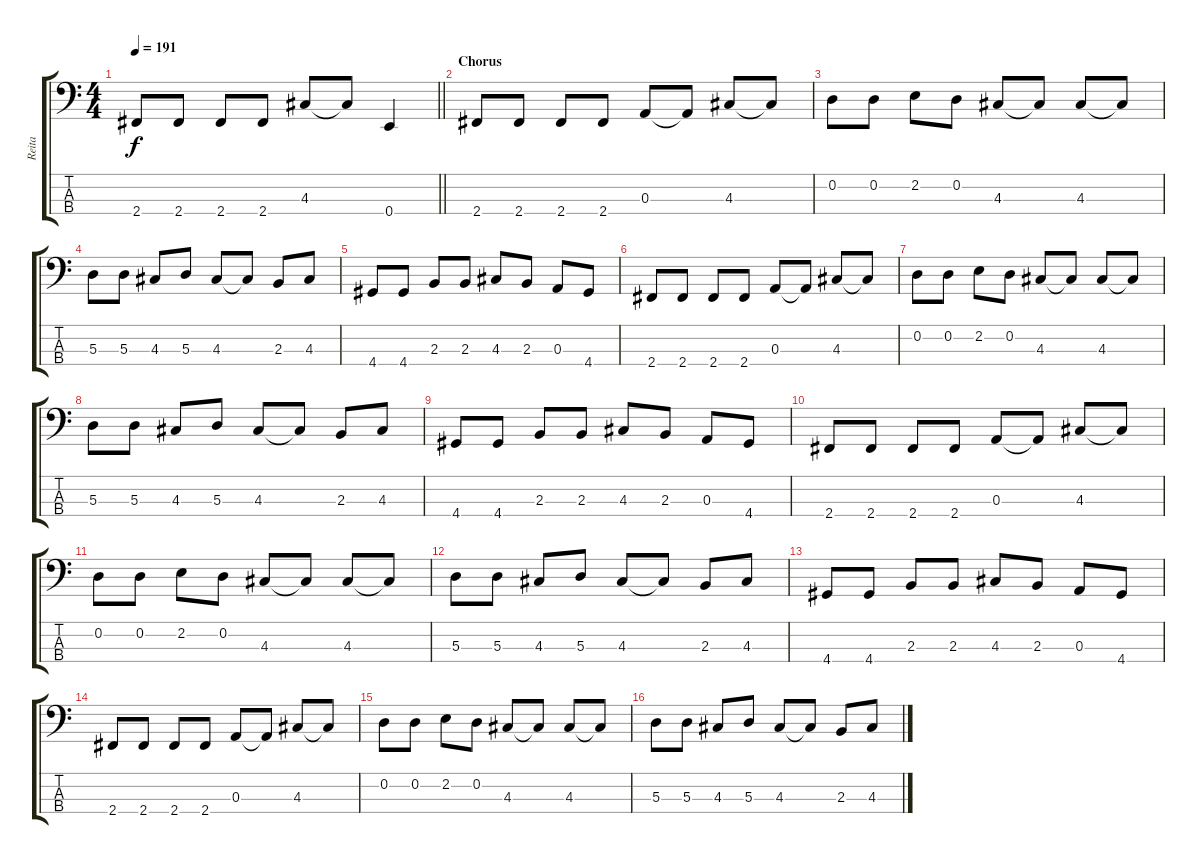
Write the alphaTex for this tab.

\track ("Reita" "Reita") {instrument electricbasspick}
\staff {score tabs}
\tuning (G2 D2 A1 E1) {hide}
\ts (4 4)
\tempo 191
\clef f4
\barLineRight lightlight
\ks c
2.4.8{dy f} 2.4.8 2.4.8 2.4.8 4.3.8 4.3{t}.8 0.4.4 |
\section ("" "Chorus")
2.4.8 2.4.8 2.4.8 2.4.8 0.3.8 0.3{t}.8 4.3.8 4.3{t}.8 |
0.2.8 0.2.8 2.2.8 0.2.8 4.3.8 4.3{t}.8 4.3.8 4.3{t}.8 |
5.3.8 5.3.8 4.3.8 5.3.8 4.3.8 4.3{t}.8 2.3.8 4.3.8 |
4.4.8 4.4.8 2.3.8 2.3.8 4.3.8 2.3.8 0.3.8 4.4.8 |
2.4.8 2.4.8 2.4.8 2.4.8 0.3.8 0.3{t}.8 4.3.8 4.3{t}.8 |
0.2.8 0.2.8 2.2.8 0.2.8 4.3.8 4.3{t}.8 4.3.8 4.3{t}.8 |
5.3.8 5.3.8 4.3.8 5.3.8 4.3.8 4.3{t}.8 2.3.8 4.3.8 |
4.4.8 4.4.8 2.3.8 2.3.8 4.3.8 2.3.8 0.3.8 4.4.8 |
2.4.8 2.4.8 2.4.8 2.4.8 0.3.8 0.3{t}.8 4.3.8 4.3{t}.8 |
0.2.8 0.2.8 2.2.8 0.2.8 4.3.8 4.3{t}.8 4.3.8 4.3{t}.8 |
5.3.8 5.3.8 4.3.8 5.3.8 4.3.8 4.3{t}.8 2.3.8 4.3.8 |
4.4.8 4.4.8 2.3.8 2.3.8 4.3.8 2.3.8 0.3.8 4.4.8 |
2.4.8 2.4.8 2.4.8 2.4.8 0.3.8 0.3{t}.8 4.3.8 4.3{t}.8 |
0.2.8 0.2.8 2.2.8 0.2.8 4.3.8 4.3{t}.8 4.3.8 4.3{t}.8 |
5.3.8 5.3.8 4.3.8 5.3.8 4.3.8 4.3{t}.8 2.3.8 4.3.8
